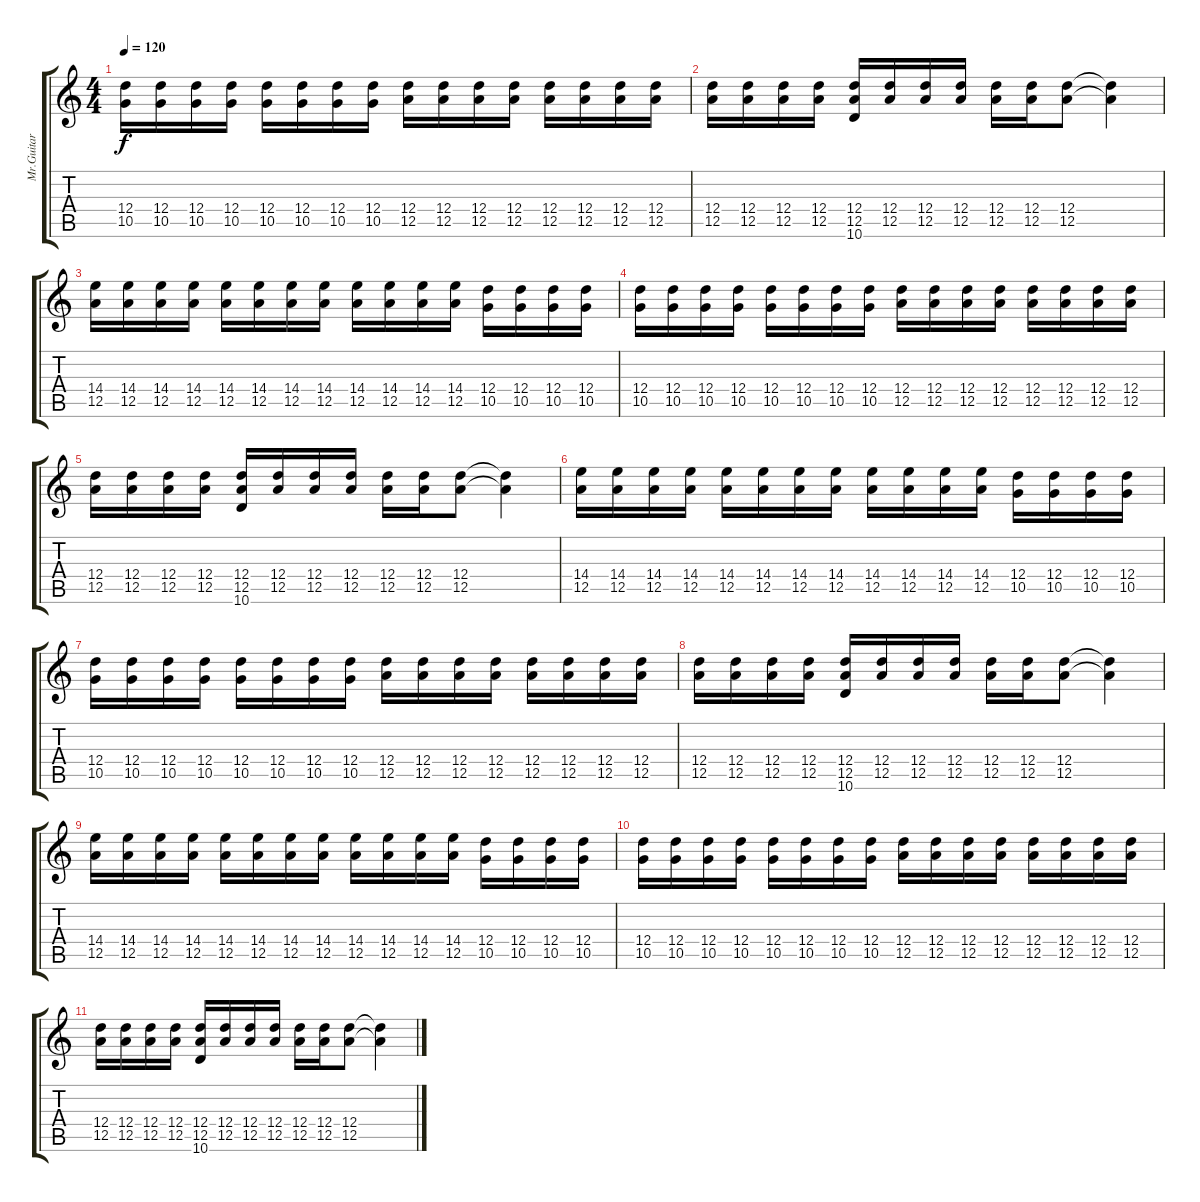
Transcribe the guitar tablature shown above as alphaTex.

\track ("Mr.Guitar" "Mr.Guitar") {instrument acousticguitarsteel}
\staff {score tabs}
\tuning (E4 B3 G3 D3 A2 E2) {hide}
\ts (4 4)
\tempo 120
\clef g2
\ks c
(12.4 10.5).16{dy f} (12.4 10.5).16 (12.4 10.5).16 (12.4 10.5).16 (12.4 10.5).16 (12.4 10.5).16 (12.4 10.5).16 (12.4 10.5).16 (12.4 12.5).16 (12.4 12.5).16 (12.4 12.5).16 (12.4 12.5).16 (12.4 12.5).16 (12.4 12.5).16 (12.4 12.5).16 (12.4 12.5).16 |
(12.4 12.5).16 (12.4 12.5).16 (12.4 12.5).16 (12.4 12.5).16 (12.4 12.5 10.6).16 (12.4 12.5).16 (12.4 12.5).16 (12.4 12.5).16 (12.4 12.5).16 (12.4 12.5).16 (12.4 12.5).8 (12.4{t} 12.5{t}).4 |
(14.4 12.5).16 (14.4 12.5).16 (14.4 12.5).16 (14.4 12.5).16 (14.4 12.5).16 (14.4 12.5).16 (14.4 12.5).16 (14.4 12.5).16 (14.4 12.5).16 (14.4 12.5).16 (14.4 12.5).16 (14.4 12.5).16 (12.4 10.5).16 (12.4 10.5).16 (12.4 10.5).16 (12.4 10.5).16 |
(12.4 10.5).16 (12.4 10.5).16 (12.4 10.5).16 (12.4 10.5).16 (12.4 10.5).16 (12.4 10.5).16 (12.4 10.5).16 (12.4 10.5).16 (12.4 12.5).16 (12.4 12.5).16 (12.4 12.5).16 (12.4 12.5).16 (12.4 12.5).16 (12.4 12.5).16 (12.4 12.5).16 (12.4 12.5).16 |
(12.4 12.5).16 (12.4 12.5).16 (12.4 12.5).16 (12.4 12.5).16 (12.4 12.5 10.6).16 (12.4 12.5).16 (12.4 12.5).16 (12.4 12.5).16 (12.4 12.5).16 (12.4 12.5).16 (12.4 12.5).8 (12.4{t} 12.5{t}).4 |
(14.4 12.5).16 (14.4 12.5).16 (14.4 12.5).16 (14.4 12.5).16 (14.4 12.5).16 (14.4 12.5).16 (14.4 12.5).16 (14.4 12.5).16 (14.4 12.5).16 (14.4 12.5).16 (14.4 12.5).16 (14.4 12.5).16 (12.4 10.5).16 (12.4 10.5).16 (12.4 10.5).16 (12.4 10.5).16 |
(12.4 10.5).16 (12.4 10.5).16 (12.4 10.5).16 (12.4 10.5).16 (12.4 10.5).16 (12.4 10.5).16 (12.4 10.5).16 (12.4 10.5).16 (12.4 12.5).16 (12.4 12.5).16 (12.4 12.5).16 (12.4 12.5).16 (12.4 12.5).16 (12.4 12.5).16 (12.4 12.5).16 (12.4 12.5).16 |
(12.4 12.5).16 (12.4 12.5).16 (12.4 12.5).16 (12.4 12.5).16 (12.4 12.5 10.6).16 (12.4 12.5).16 (12.4 12.5).16 (12.4 12.5).16 (12.4 12.5).16 (12.4 12.5).16 (12.4 12.5).8 (12.4{t} 12.5{t}).4 |
(14.4 12.5).16 (14.4 12.5).16 (14.4 12.5).16 (14.4 12.5).16 (14.4 12.5).16 (14.4 12.5).16 (14.4 12.5).16 (14.4 12.5).16 (14.4 12.5).16 (14.4 12.5).16 (14.4 12.5).16 (14.4 12.5).16 (12.4 10.5).16 (12.4 10.5).16 (12.4 10.5).16 (12.4 10.5).16 |
(12.4 10.5).16 (12.4 10.5).16 (12.4 10.5).16 (12.4 10.5).16 (12.4 10.5).16 (12.4 10.5).16 (12.4 10.5).16 (12.4 10.5).16 (12.4 12.5).16 (12.4 12.5).16 (12.4 12.5).16 (12.4 12.5).16 (12.4 12.5).16 (12.4 12.5).16 (12.4 12.5).16 (12.4 12.5).16 |
(12.4 12.5).16 (12.4 12.5).16 (12.4 12.5).16 (12.4 12.5).16 (12.4 12.5 10.6).16 (12.4 12.5).16 (12.4 12.5).16 (12.4 12.5).16 (12.4 12.5).16 (12.4 12.5).16 (12.4 12.5).8 (12.4{t} 12.5{t}).4
